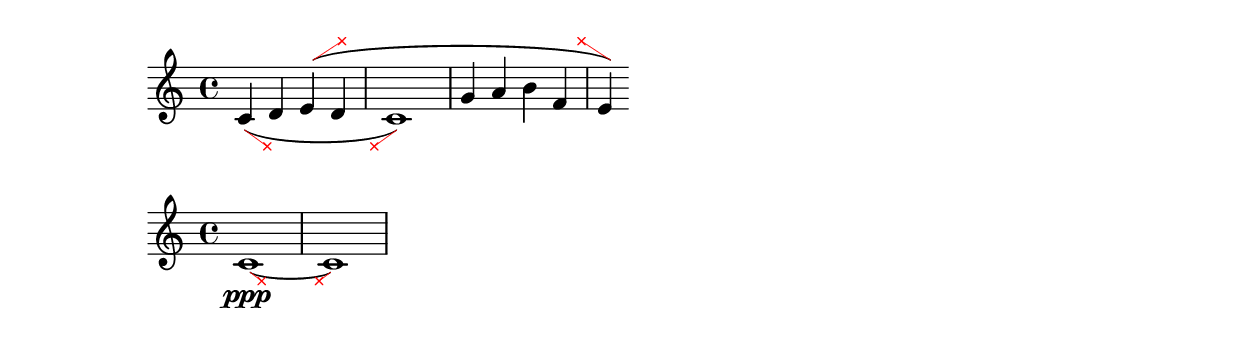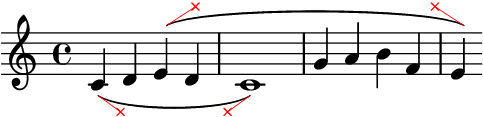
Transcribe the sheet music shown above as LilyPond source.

\version "2.16.2"

% use this to crop output page size to match the snippet
#(ly:set-option 'preview #t)

\header {
  snippet-title = "Displaying control points of slurs and ties"
  snippet-author = "?"
  snippet-description = \markup {
  }
  % add comma-separated tags to make searching more effective:
  tags = "slur, tie, bezier curve, control point, preview mode"
  % is this snippet ready?  See meta/status-values.md
  status = ""
}

%%%%%%%%%%%%%%%%%%%%%%%%%%
% here goes the snippet: %
%%%%%%%%%%%%%%%%%%%%%%%%%%

#(define (make-cross-stencil coords thickness arm-offset)
   ;; coords are the coordinates of the center of the cross
   (ly:stencil-add
    (make-line-stencil
     thickness
     (- (car coords) arm-offset)
     (- (cdr coords) arm-offset)
     (+ (car coords) arm-offset)
     (+ (cdr coords) arm-offset))
    (make-line-stencil
     thickness
     (- (car coords) arm-offset)
     (+ (cdr coords) arm-offset)
     (+ (car coords) arm-offset)
     (- (cdr coords) arm-offset))))

#(define (display-control-points thickness cross-size)
   (lambda (grob)
     (let* ((grob-name (lambda (x) (assq-ref (ly:grob-property x 'meta) 'name)))
            (name (grob-name grob))
            (stil (cond ((or (eq? name 'Slur)(eq? name 'PhrasingSlur))(ly:slur::print grob))
                    ((eq? name 'Tie)(ly:tie::print grob))))
            (ctrpts (ly:grob-property grob 'control-points)))

       ;; add crosses:
       (ly:stencil-add stil
         (ly:stencil-in-color
          (ly:stencil-add
           ;; to go from desired cross size (length of line)
           ;; to arm-offset, we have to divide by 2*sqrt(2)
           (make-cross-stencil (second ctrpts) thickness (/ cross-size 2.8284))
           (make-cross-stencil (third ctrpts) thickness (/ cross-size 2.8284))
           )
          1 0 0) ;; color is hard-coded here (R G B).

         ;; add lines:
         (ly:stencil-in-color
          (ly:stencil-add
           (make-line-stencil (/ thickness 2)
             (car (first ctrpts)) (cdr (first ctrpts))
             (car (second ctrpts))  (cdr (second ctrpts)))
           (make-line-stencil (/ thickness 2)
             (car (third ctrpts)) (cdr (third ctrpts))
             (car (fourth ctrpts))  (cdr (fourth ctrpts)))
           )
          1 0 0) ;; color is hard-coded here (R G B).
         empty-stencil)
       )
     ))

% The following functions work in the current context
% So you can place it in the music input and modify the
% following music.

% Switch on the display of control-points for the current Voice
displayControlPoints = {
  \override Slur #'stencil = #(display-control-points 0.1 1)
  \override PhrasingSlur #'stencil = #(display-control-points 0.1 1)
  \override Tie #'stencil = #(display-control-points 0.1 1)
}

% Switch on the display of the control-points globally
% Place in a \layout block
debugCurvesOn = \layout {
  \context {
    \Score
    \override Slur #'stencil = #(display-control-points 0.1 1)
    \override PhrasingSlur #'stencil = #(display-control-points 0.1 1)
    \override Tie #'stencil = #(display-control-points 0.1 1)
  }
}


\layout {
  \debugCurvesOn
}

\relative c' {
  %\displayControlPoints
  c( d e\( d c1) g'4 a b f | e\)
}

{
  c'1~ \ppp c'
}